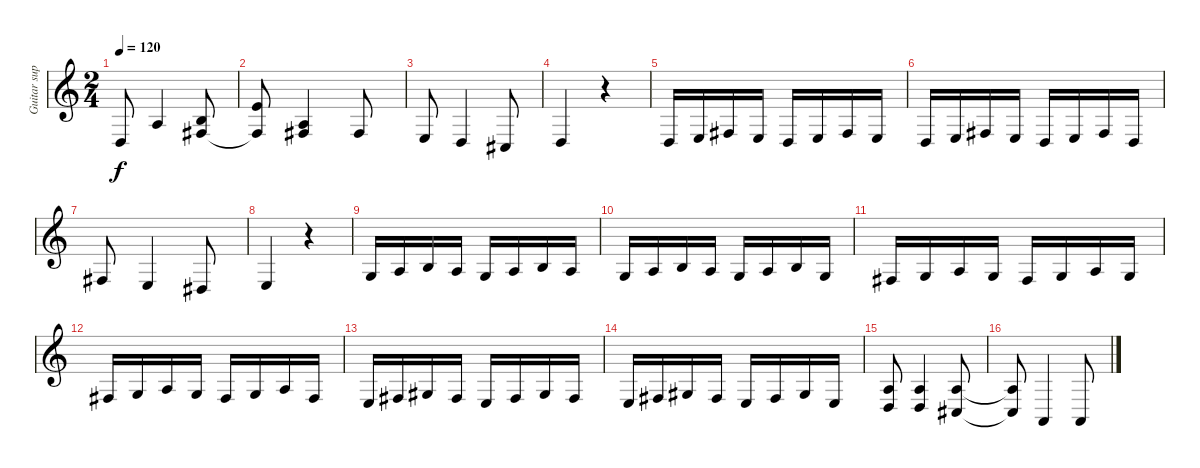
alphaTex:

\track ("Guitar support" "Guitar sup") {instrument churchorgan}
\staff {score}
\tuning (E4 B3 G3 D3 A2 E2) {hide}
\ts (2 4)
\tempo 120
\clef g2
\ks c
0.4.8{dy f} 2.3.4 (0.2 4.4).8 |
(0.1 4.4{t}).8 (2.3 4.4).4 4.4.8 |
2.4.8 0.4.4 4.5.8 |
0.4.4 r.4 |
0.4.16 2.4.16 4.4.16 2.4.16 0.4.16 2.4.16 4.4.16 2.4.16 |
0.4.16 2.4.16 4.4.16 2.4.16 0.4.16 2.4.16 4.4.16 0.4.16 |
4.4.8 2.4.4 1.4.8 |
2.4.4 r.4 |
0.3.16 2.3.16 0.2.16 2.3.16 0.3.16 2.3.16 0.2.16 2.3.16 |
0.3.16 2.3.16 0.2.16 2.3.16 0.3.16 2.3.16 0.2.16 0.3.16 |
4.4.16 0.3.16 2.3.16 0.3.16 4.4.16 0.3.16 2.3.16 0.3.16 |
4.4.16 0.3.16 2.3.16 0.3.16 4.4.16 0.3.16 2.3.16 4.4.16 |
2.4.16 4.4.16 1.3.16 4.4.16 2.4.16 4.4.16 1.3.16 4.4.16 |
2.4.16 4.4.16 1.3.16 4.4.16 2.4.16 4.4.16 1.3.16 2.4.16 |
(2.3 0.4).8 (2.3 0.4).4 (2.3 4.5).8 |
(2.3{t} 4.5{t}).8 0.5.4 0.5.8
